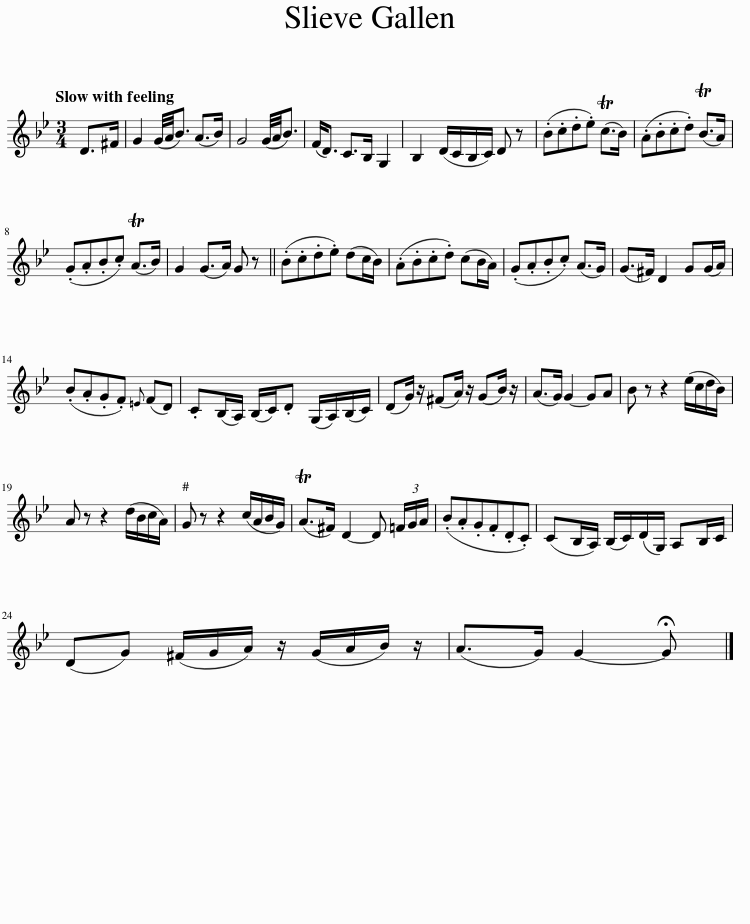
X:1
L:1/8
Q:1/4=120
M:3/4
I:linebreak $
K:Gmin
V:1 treble
V:1
 D>^F | G2 (G/4A/4B3/2) (A>B) | G4 (G/4A/4B3/2) | (F<D) C>B, G,2 | B,2 (D/C/B,/C/) D z | %5
 (.B.c.d.e) (Tc>B) | (.A.B.c.d) (TB>A) |$ (.G.A.B.c) (TA>B) | G2 (G>A) G z || (.B.c.d.e) (dc/B/) | %10
 (.A.B.c.d) (cB/A/) | (.G.A.B.c) (A>G) | (G>^F) D2 G(G/A/) |$ (.B.A.G.F){=E} (FD) | .C(B,/A,/) (B,/C/).D (G,/A,/)(B,/C/) | %15
 (DG/) z/ (^FA/) z/ (GB/) z/ | (A>G) G2- GA | B z z2 (e/c/d/B/) |$ A z z2 (d/B/c/A/) | G z z2 (c/A/B/G/) | %20
 (TA>^F) D2- D (3=F/G/A/ | (.B.A.G.F.D.C) | (CB,/A,/) (B,/C/)(D/G,/) A,B,/C/ |$ (DG) (^F/G/A/) z/ (G/A/B/) z/ | (A>G) G2- !fermata!G |] %25
